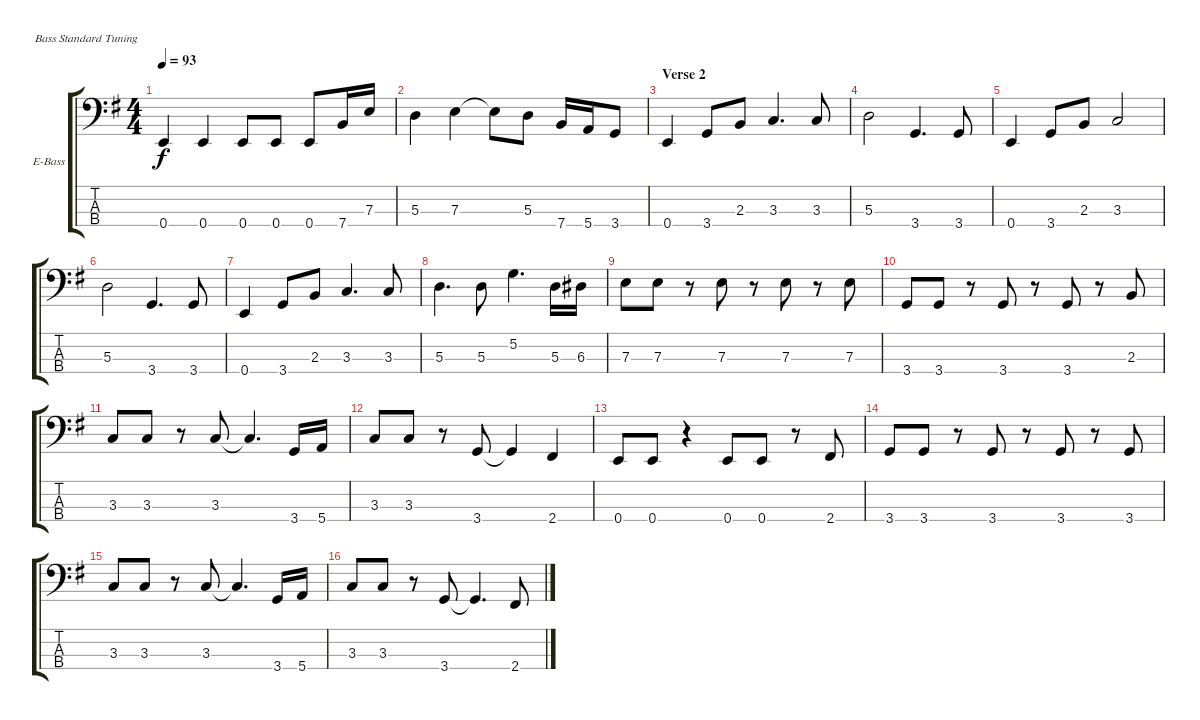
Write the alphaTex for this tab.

\bracketExtendMode groupsimilarinstruments
\firstSystemTrackNameOrientation horizontal
\otherSystemsTrackNameOrientation horizontal
\track ("Bass" "E-Bass") {instrument electricbasspick}
\staff {score tabs}
\tuning (G2 D2 A1 E1)
\ts (4 4)
\tempo 93
\clef f4
\ks g
0.4.4{dy f} 0.4.4 0.4.8 0.4.8 0.4.8 7.4.16 7.3.16 |
5.3.4 7.3.4 7.3{t}.8 5.3.8 7.4.16 5.4.16 3.4.8 |
\section ("" "Verse 2")
0.4.4 3.4.8 2.3.8 3.3.4{d} 3.3.8 |
5.3.2 3.4.4{d} 3.4.8 |
0.4.4 3.4.8 2.3.8 3.3.2 |
5.3.2 3.4.4{d} 3.4.8 |
0.4.4 3.4.8 2.3.8 3.3.4{d} 3.3.8 |
5.3.4{d} 5.3.8 5.2.4{d} 5.3.16 6.3.16 |
7.3.8 7.3.8 r.8 7.3.8 r.8 7.3.8 r.8 7.3.8 |
3.4.8 3.4.8 r.8 3.4.8 r.8 3.4.8 r.8 2.3.8 |
3.3.8 3.3.8 r.8 3.3.8 3.3{t}.4{d} 3.4.16 5.4.16 |
3.3.8 3.3.8 r.8 3.4.8 3.4{t}.4 2.4.4 |
0.4.8 0.4.8 r.4 0.4.8 0.4.8 r.8 2.4.8 |
3.4.8 3.4.8 r.8 3.4.8 r.8 3.4.8 r.8 3.4.8 |
3.3.8 3.3.8 r.8 3.3.8 3.3{t}.4{d} 3.4.16 5.4.16 |
3.3.8 3.3.8 r.8 3.4.8 3.4{t}.4{d} 2.4.8
